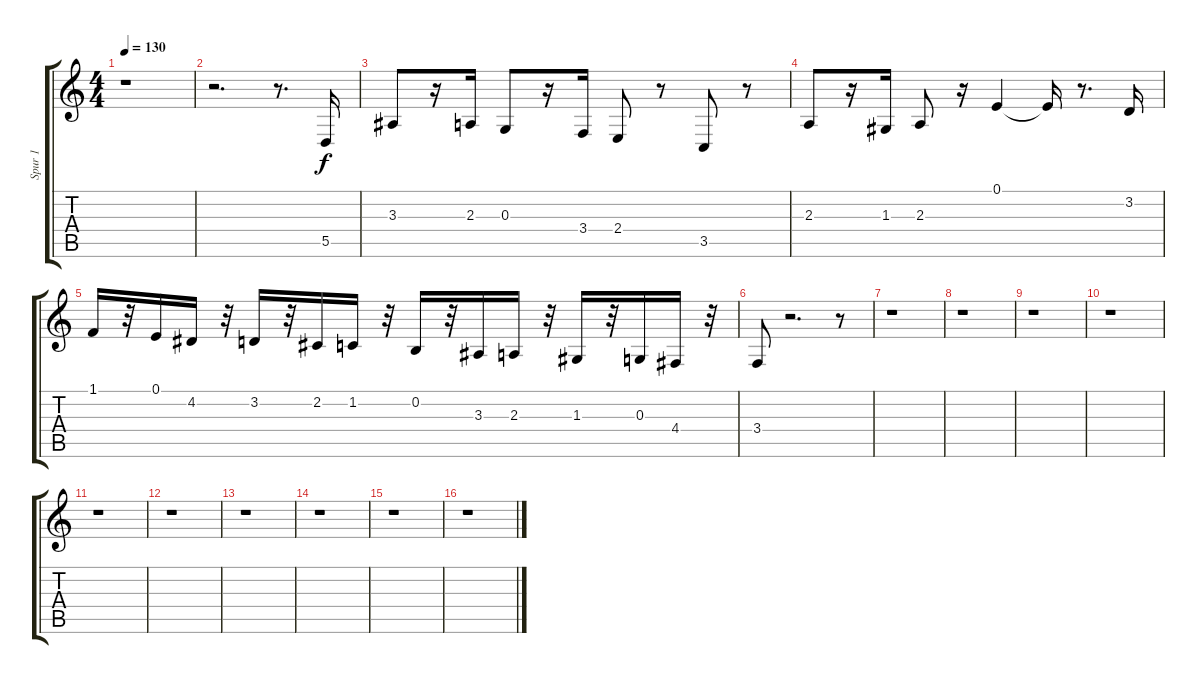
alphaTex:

\track ("Spur 1" "Spur 1") {instrument trombone}
\staff {score tabs}
\tuning (E4 B3 G3 D3 A2 E2) {hide}
\ts (4 4)
\tempo 130
\clef g2
\ks c
r.1{dy f instrument trombone} |
r.2{d} r.8{d} 5.5.16 |
3.3.8 r.16 2.3.16 0.3.8 r.16 3.4.16 2.4.8 r.8 3.5.8 r.8 |
2.3.8 r.16 1.3.16 2.3.8 r.16 0.1.4 0.1{t}.16 r.8{d} 3.2.16 |
1.1.16 r.32 0.1.16 4.2.16 r.32 3.2.16 r.32 2.2.16 1.2.16 r.32 0.2.16 r.32 3.3.16 2.3.16 r.32 1.3.16 r.32 0.3.16 4.4.16 r.32 |
3.4.8 r.2{d} r.8 |
r.1 |
r.1 |
r.1 |
r.1 |
r.1 |
r.1 |
r.1 |
r.1 |
r.1 |
r.1
